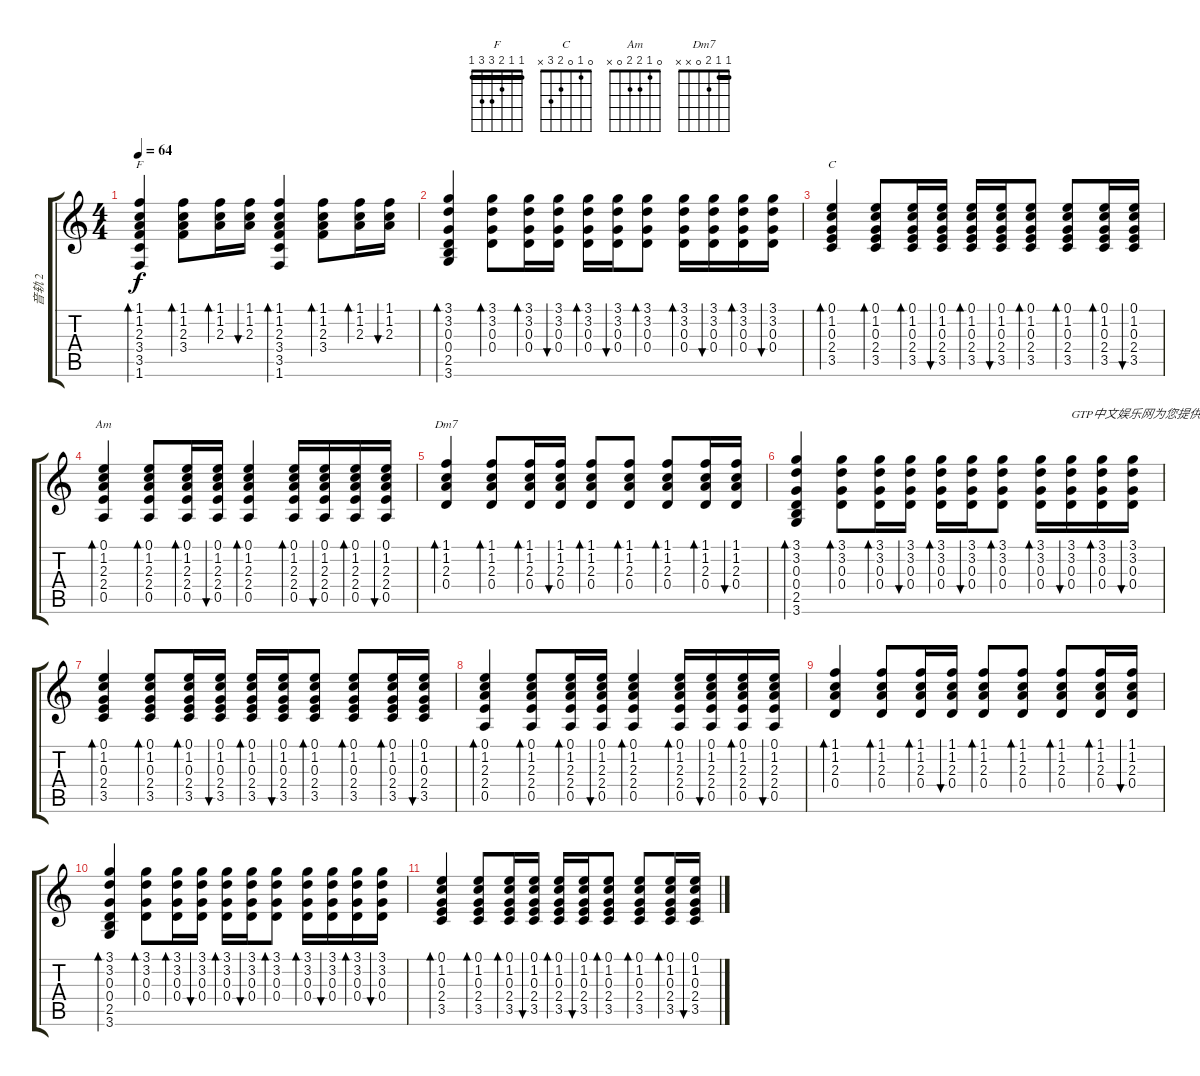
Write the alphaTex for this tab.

\track ("音轨 2" "音轨 2") {instrument acousticguitarsteel}
\staff {score tabs}
\tuning (E4 B3 G3 D3 A2 E2) {hide}
\chord ("F" 1 1 2 3 3 1) {barre 1}
\chord ("C" 0 1 0 2 3 x)
\chord ("Am" 0 1 2 2 0 x)
\chord ("Dm7" 1 1 2 0 x x) {barre 1}
\ts (4 4)
\tempo 64
\clef g2
\ks c
(1.1 1.2 2.3 3.4 3.5 1.6).4{bd 30 ch "F" dy f} (1.1 1.2 2.3 3.4).8{bd 30} (1.1 1.2 2.3).16{bd 30} (1.1 1.2 2.3).16{bu 30} (1.1 1.2 2.3 3.4 3.5 1.6).4{bd 30} (1.1 1.2 2.3 3.4).8{bd 30} (1.1 1.2 2.3).16{bd 30} (1.1 1.2 2.3).16{bu 30} |
(3.1 3.2 0.3 0.4 2.5 3.6).4{bd 30} (3.1 3.2 0.3 0.4).8{bd 30} (3.1 3.2 0.3 0.4).16{bd 30} (3.1 3.2 0.3 0.4).16{bu 30} (3.1 3.2 0.3 0.4).16{bd 30} (3.1 3.2 0.3 0.4).16{bu 30} (3.1 3.2 0.3 0.4).8{bd 30} (3.1 3.2 0.3 0.4).16{bd 30} (3.1 3.2 0.3 0.4).16{bu 30} (3.1 3.2 0.3 0.4).16{bd 30} (3.1 3.2 0.3 0.4).16{bu 30} |
(0.1 1.2 0.3 2.4 3.5).4{bd 30 ch "C"} (0.1 1.2 0.3 2.4 3.5).8{bd 30} (0.1 1.2 0.3 2.4 3.5).16{bd 30} (0.1 1.2 0.3 2.4 3.5).16{bu 30} (0.1 1.2 0.3 2.4 3.5).16{bd 30} (0.1 1.2 0.3 2.4 3.5).16{bu 30} (0.1 1.2 0.3 2.4 3.5).8{bd 30} (0.1 1.2 0.3 2.4 3.5).8{bd 30} (0.1 1.2 0.3 2.4 3.5).16{bd 30} (0.1 1.2 0.3 2.4 3.5).16{bu 30} |
(0.1 1.2 2.3 2.4 0.5).4{bd 30 ch "Am"} (0.1 1.2 2.3 2.4 0.5).8{bd 30} (0.1 1.2 2.3 2.4 0.5).16{bd 30} (0.1 1.2 2.3 2.4 0.5).16{bu 30} (0.1 1.2 2.3 2.4 0.5).4{bd 30} (0.1 1.2 2.3 2.4 0.5).16{bd 30} (0.1 1.2 2.3 2.4 0.5).16{bu 30} (0.1 1.2 2.3 2.4 0.5).16{bd 30} (0.1 1.2 2.3 2.4 0.5).16{bu 30} |
(1.1 1.2 2.3 0.4).4{bd 30 ch "Dm7"} (1.1 1.2 2.3 0.4).8{bd 30} (1.1 1.2 2.3 0.4).16{bd 30} (1.1 1.2 2.3 0.4).16{bu 30} (1.1 1.2 2.3 0.4).8{bd 30} (1.1 1.2 2.3 0.4).8{bd 30} (1.1 1.2 2.3 0.4).8{bd 30} (1.1 1.2 2.3 0.4).16{bd 30} (1.1 1.2 2.3 0.4).16{bu 30} |
(3.1 3.2 0.3 0.4 2.5 3.6).4{bd 30} (3.1 3.2 0.3 0.4).8{bd 30} (3.1 3.2 0.3 0.4).16{bd 30} (3.1 3.2 0.3 0.4).16{bu 30} (3.1 3.2 0.3 0.4).16{bd 30} (3.1 3.2 0.3 0.4).16{bu 30} (3.1 3.2 0.3 0.4).8{bd 30} (3.1 3.2 0.3 0.4).16{bd 30} (3.1 3.2 0.3 0.4).16{bu 30 txt "GTP中文娱乐网为您提供优秀的谱子"} (3.1 3.2 0.3 0.4).16{bd 30} (3.1 3.2 0.3 0.4).16{bu 30} |
(0.1 1.2 0.3 2.4 3.5).4{bd 30} (0.1 1.2 0.3 2.4 3.5).8{bd 30} (0.1 1.2 0.3 2.4 3.5).16{bd 30} (0.1 1.2 0.3 2.4 3.5).16{bu 30} (0.1 1.2 0.3 2.4 3.5).16{bd 30} (0.1 1.2 0.3 2.4 3.5).16{bu 30} (0.1 1.2 0.3 2.4 3.5).8{bd 30} (0.1 1.2 0.3 2.4 3.5).8{bd 30} (0.1 1.2 0.3 2.4 3.5).16{bd 30} (0.1 1.2 0.3 2.4 3.5).16{bu 30} |
(0.1 1.2 2.3 2.4 0.5).4{bd 30} (0.1 1.2 2.3 2.4 0.5).8{bd 30} (0.1 1.2 2.3 2.4 0.5).16{bd 30} (0.1 1.2 2.3 2.4 0.5).16{bu 30} (0.1 1.2 2.3 2.4 0.5).4{bd 30} (0.1 1.2 2.3 2.4 0.5).16{bd 30} (0.1 1.2 2.3 2.4 0.5).16{bu 30} (0.1 1.2 2.3 2.4 0.5).16{bd 30} (0.1 1.2 2.3 2.4 0.5).16{bu 30} |
(1.1 1.2 2.3 0.4).4{bd 30} (1.1 1.2 2.3 0.4).8{bd 30} (1.1 1.2 2.3 0.4).16{bd 30} (1.1 1.2 2.3 0.4).16{bu 30} (1.1 1.2 2.3 0.4).8{bd 30} (1.1 1.2 2.3 0.4).8{bd 30} (1.1 1.2 2.3 0.4).8{bd 30} (1.1 1.2 2.3 0.4).16{bd 30} (1.1 1.2 2.3 0.4).16{bu 30} |
(3.1 3.2 0.3 0.4 2.5 3.6).4{bd 30} (3.1 3.2 0.3 0.4).8{bd 30} (3.1 3.2 0.3 0.4).16{bd 30} (3.1 3.2 0.3 0.4).16{bu 30} (3.1 3.2 0.3 0.4).16{bd 30} (3.1 3.2 0.3 0.4).16{bu 30} (3.1 3.2 0.3 0.4).8{bd 30} (3.1 3.2 0.3 0.4).16{bd 30} (3.1 3.2 0.3 0.4).16{bu 30} (3.1 3.2 0.3 0.4).16{bd 30} (3.1 3.2 0.3 0.4).16{bu 30} |
(0.1 1.2 0.3 2.4 3.5).4{bd 30} (0.1 1.2 0.3 2.4 3.5).8{bd 30} (0.1 1.2 0.3 2.4 3.5).16{bd 30} (0.1 1.2 0.3 2.4 3.5).16{bu 30} (0.1 1.2 0.3 2.4 3.5).16{bd 30} (0.1 1.2 0.3 2.4 3.5).16{bu 30} (0.1 1.2 0.3 2.4 3.5).8{bd 30} (0.1 1.2 0.3 2.4 3.5).8{bd 30} (0.1 1.2 0.3 2.4 3.5).16{bd 30} (0.1 1.2 0.3 2.4 3.5).16{bu 30}
